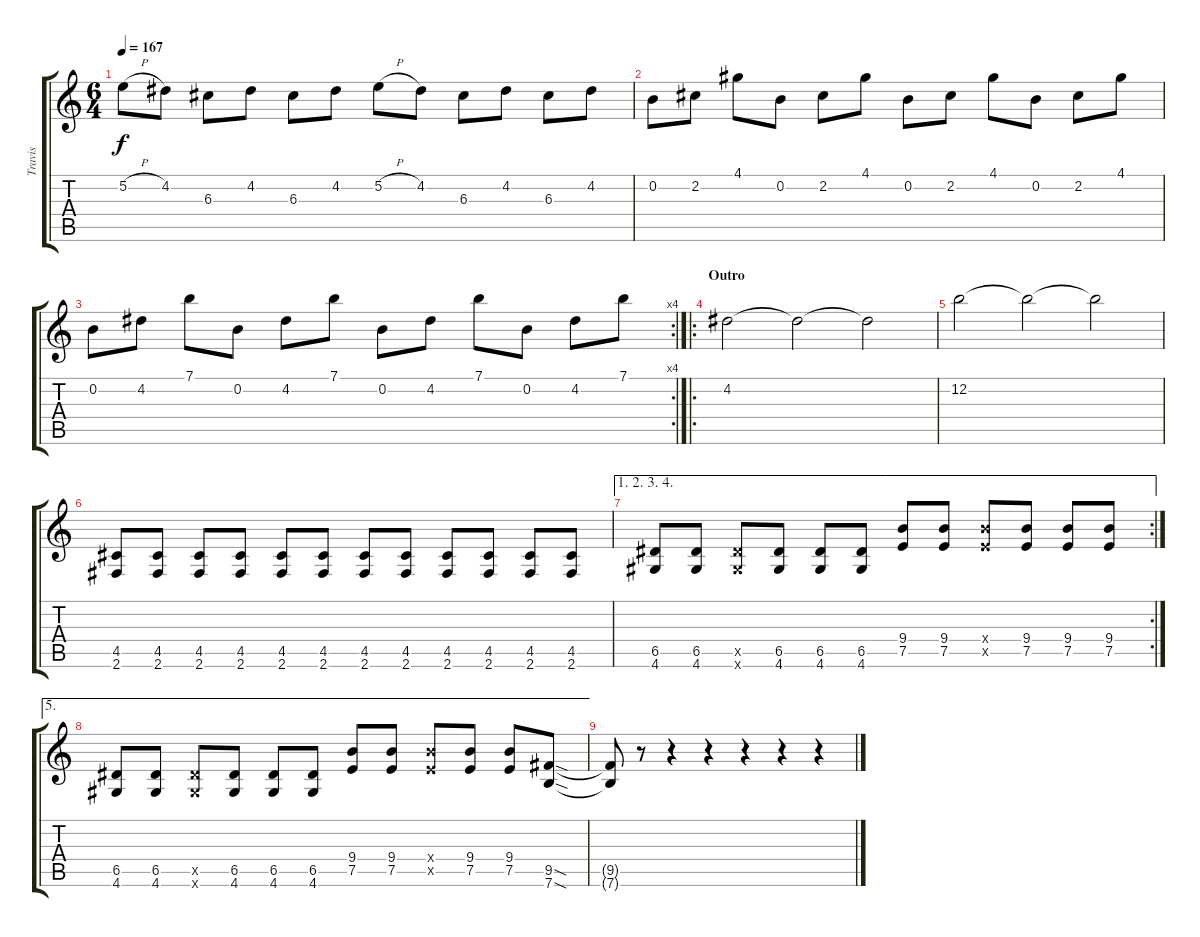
\track ("Travis" "Travis") {instrument overdrivenguitar}
\staff {score tabs}
\tuning (E4 B3 G3 D3 A2 E2) {hide}
\ts (6 4)
\tempo 167
\clef g2
\ks c
5.2{h}.8{dy f} 4.2.8 6.3.8 4.2.8 6.3.8 4.2.8 5.2{h}.8 4.2.8 6.3.8 4.2.8 6.3.8 4.2.8 |
0.2.8 2.2.8 4.1.8 0.2.8 2.2.8 4.1.8 0.2.8 2.2.8 4.1.8 0.2.8 2.2.8 4.1.8 |
\rc 4
0.2.8 4.2.8 7.1.8 0.2.8 4.2.8 7.1.8 0.2.8 4.2.8 7.1.8 0.2.8 4.2.8 7.1.8 |
\ro
\section ("" "Outro")
4.2.2{volume 16} 4.2{t}.2 4.2{t}.2 |
12.2.2 12.2{t}.2 12.2{t}.2 |
(4.5 2.6).8{volume 12} (4.5 2.6).8 (4.5 2.6).8 (4.5 2.6).8 (4.5 2.6).8 (4.5 2.6).8 (4.5 2.6).8 (4.5 2.6).8 (4.5 2.6).8 (4.5 2.6).8 (4.5 2.6).8 (4.5 2.6).8 |
\ae (1 2 3 4)
\rc 2
(6.5 4.6).8 (6.5 4.6).8 (6.5{x} 4.6{x}).8 (6.5 4.6).8 (6.5 4.6).8 (6.5 4.6).8 (9.4 7.5).8 (9.4 7.5).8 (9.4{x} 7.5{x}).8 (9.4 7.5).8 (9.4 7.5).8 (9.4 7.5).8 |
\ae 5
(6.5 4.6).8 (6.5 4.6).8 (6.5{x} 4.6{x}).8 (6.5 4.6).8 (6.5 4.6).8 (6.5 4.6).8 (9.4 7.5).8 (9.4 7.5).8 (9.4{x} 7.5{x}).8 (9.4 7.5).8 (9.4 7.5).8 (9.5{sod} 7.6{sod}).8 |
(9.5{t} 7.6{t}).8 r.8 r.4 r.4 r.4 r.4 r.4
